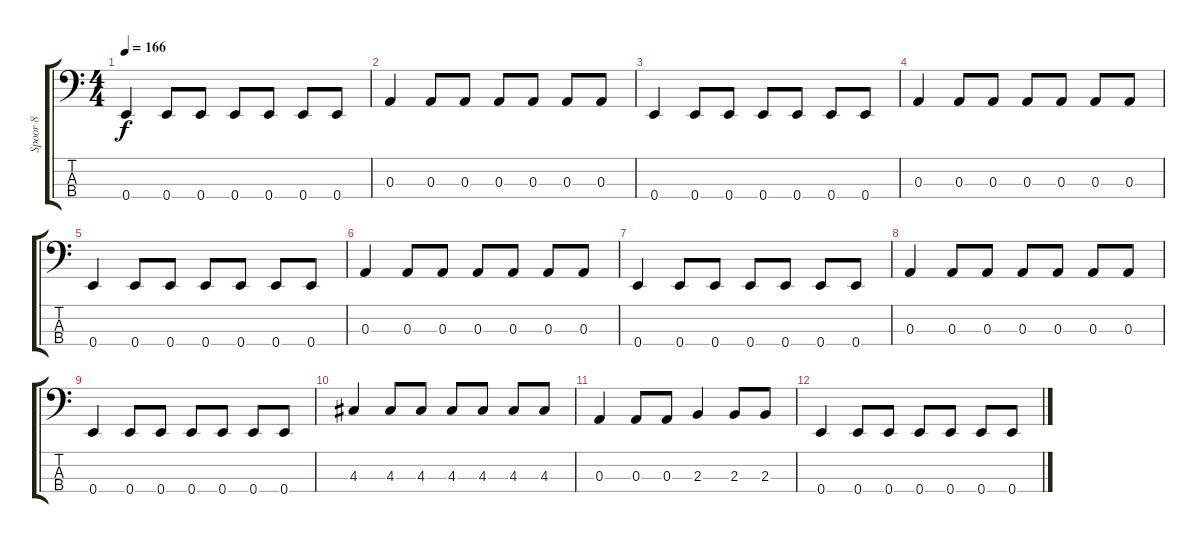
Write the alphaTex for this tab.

\track ("Spoor 8" "Spoor 8") {instrument electricbassfinger}
\staff {score tabs}
\tuning (G2 D2 A1 E1) {hide}
\ts (4 4)
\tempo 166
\clef f4
\ks c
0.4.4{dy f instrument electricbassfinger} 0.4.8 0.4.8 0.4.8 0.4.8 0.4.8 0.4.8 |
0.3.4 0.3.8 0.3.8 0.3.8 0.3.8 0.3.8 0.3.8 |
0.4.4 0.4.8 0.4.8 0.4.8 0.4.8 0.4.8 0.4.8 |
0.3.4 0.3.8 0.3.8 0.3.8 0.3.8 0.3.8 0.3.8 |
0.4.4 0.4.8 0.4.8 0.4.8 0.4.8 0.4.8 0.4.8 |
0.3.4 0.3.8 0.3.8 0.3.8 0.3.8 0.3.8 0.3.8 |
0.4.4 0.4.8 0.4.8 0.4.8 0.4.8 0.4.8 0.4.8 |
0.3.4 0.3.8 0.3.8 0.3.8 0.3.8 0.3.8 0.3.8 |
0.4.4 0.4.8 0.4.8 0.4.8 0.4.8 0.4.8 0.4.8 |
4.3.4 4.3.8 4.3.8 4.3.8 4.3.8 4.3.8 4.3.8 |
0.3.4 0.3.8 0.3.8 2.3.4 2.3.8 2.3.8 |
0.4.4 0.4.8 0.4.8 0.4.8 0.4.8 0.4.8 0.4.8
